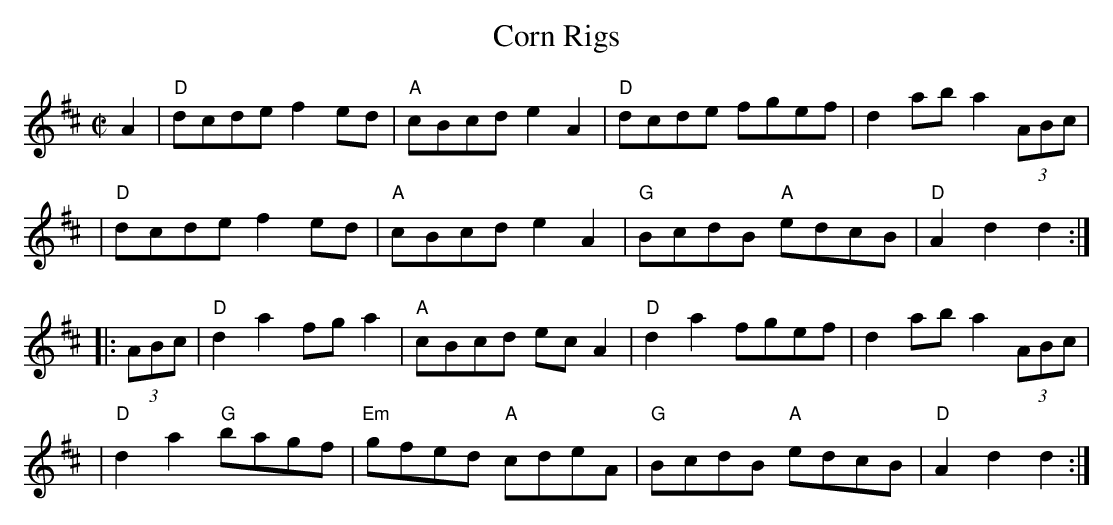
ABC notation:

X:1
T: Corn Rigs
M: C|
L: 1/8
K: D
A2 \
| "D"dcde f2ed | "A"cBcd e2A2 | "D"dcde fgef | d2ab a2 (3ABc |
| "D"dcde f2ed | "A"cBcd e2A2 | "G"BcdB "A"edcB | "D"A2d2 d2 :|
|: (3ABc \
| "D"d2a2 fga2 | "A"cBcd ecA2 | "D"d2a2 fgef | d2ab a2 (3ABc |
| "D"d2a2 "G"bagf | "Em"gfed "A"cdeA | "G"BcdB "A"edcB | "D"A2d2 d2 :|
